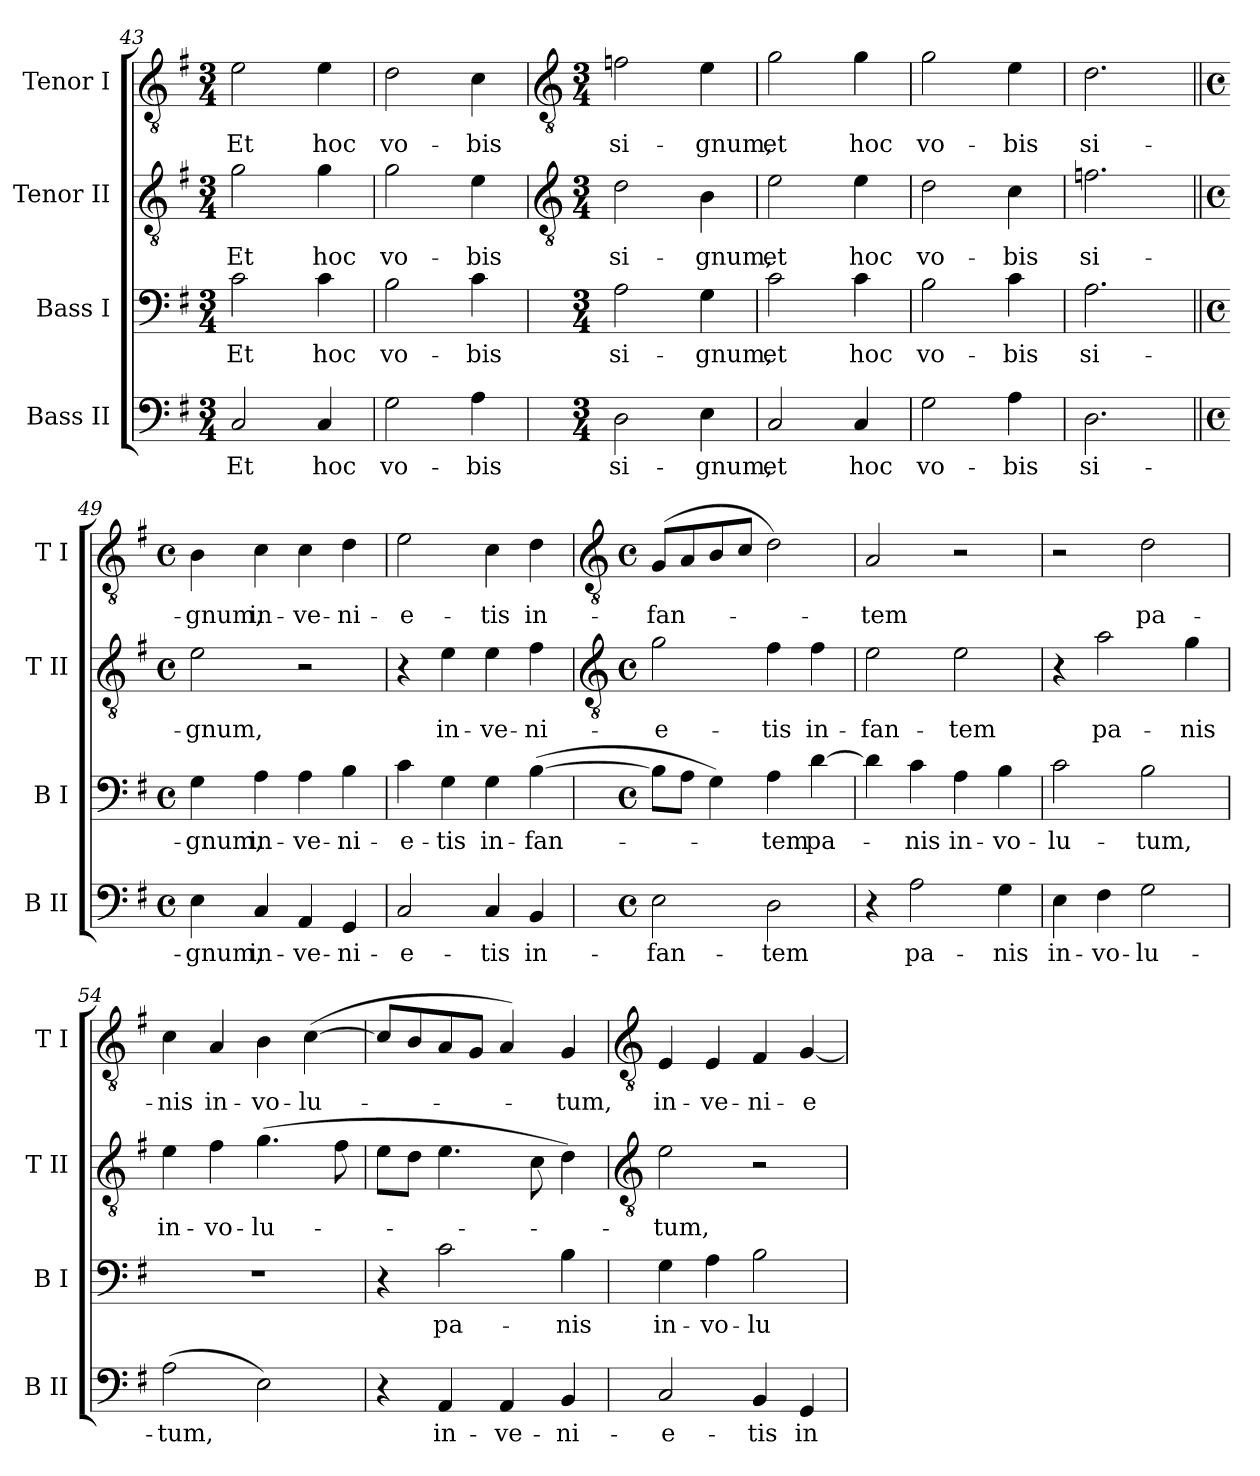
**kern	**text	**kern	**text	**kern	**text	**kern	**text
*part4	*part4	*part3	*part3	*part2	*part2	*part1	*part1
*staff4	*staff4	*staff3	*staff3	*staff2	*staff2	*staff1	*staff1
*I"Bass II	*	*I"Bass I	*	*I"Tenor II	*	*I"Tenor I	*
*I'B II	*	*I'B I	*	*I'T II	*	*I'T I	*
*clefF4	*	*clefF4	*	*clefGv2	*	*clefGv2	*
*k[f#]	*	*k[f#]	*	*k[f#]	*	*k[f#]	*
*G:	*	*G:	*	*G:	*	*G:	*
*M3/4	*	*M3/4	*	*M3/4	*	*M3/4	*
=43	=43	=43	=43	=43	=43	=43	=43
!	!LO:LY:b	!	!LO:LY:b	!	!LO:LY:b	!	!LO:LY:b
2C	Et	2c	Et	2g	Et	2e	Et
!	!LO:LY:b	!	!LO:LY:b	!	!LO:LY:b	!	!LO:LY:b
4C	hoc	4c	hoc	4g	hoc	4e	hoc
=44	=44	=44	=44	=44	=44	=44	=44
!	!LO:LY:b	!	!LO:LY:b	!	!LO:LY:b	!	!LO:LY:b
2G	vo-	2B	vo-	2g	vo-	2d	vo-
!	!LO:LY:b	!	!LO:LY:b	!	!LO:LY:b	!	!LO:LY:b
4A	-bis	4c	-bis	4e	-bis	4c	-bis
!!LO:LB:g=z
=45	=45	=45	=45	=45	=45	=45	=45
*	*	*	*	*clefGv2	*	*clefGv2	*
*M3/4	*	*M3/4	*	*M3/4	*	*M3/4	*
!	!LO:LY:b	!	!LO:LY:b	!	!LO:LY:b	!	!LO:LY:b
2D	si-	2A	si-	2d	si-	2fn	si-
!	!LO:LY:b	!	!LO:LY:b	!	!LO:LY:b	!	!LO:LY:b
4E	-gnum,	4G	-gnum,	4B	-gnum,	4e	-gnum,
=46	=46	=46	=46	=46	=46	=46	=46
!	!LO:LY:b	!	!LO:LY:b	!	!LO:LY:b	!	!LO:LY:b
2C	et	2c	et	2e	et	2g	et
!	!LO:LY:b	!	!LO:LY:b	!	!LO:LY:b	!	!LO:LY:b
4C	hoc	4c	hoc	4e	hoc	4g	hoc
=47	=47	=47	=47	=47	=47	=47	=47
!	!LO:LY:b	!	!LO:LY:b	!	!LO:LY:b	!	!LO:LY:b
2G	vo-	2B	vo-	2d	vo-	2g	vo-
!	!LO:LY:b	!	!LO:LY:b	!	!LO:LY:b	!	!LO:LY:b
4A	-bis	4c	-bis	4c	-bis	4e	-bis
=48	=48	=48	=48	=48	=48	=48	=48
!	!LO:LY:b	!	!LO:LY:b	!	!LO:LY:b	!	!LO:LY:b
2.D	si-	2.A	si-	2.fn	si-	2.d	si-
=49||	=49||	=49||	=49||	=49||	=49||	=49||	=49||
*M4/4	*	*M4/4	*	*M4/4	*	*M4/4	*
*met(c)	*	*met(c)	*	*met(c)	*	*met(c)	*
!	!LO:LY:b	!	!LO:LY:b	!	!LO:LY:b	!	!LO:LY:b
4E	-gnum,	4G	-gnum,	2e	-gnum,	4B	-gnum,
!	!LO:LY:b	!	!LO:LY:b	!	!	!	!LO:LY:b
4C	in-	4A	in-	.	.	4c	in-
!	!LO:LY:b	!	!LO:LY:b	!	!	!	!LO:LY:b
4AA	-ve-	4A	-ve-	2r	.	4c	-ve-
!	!LO:LY:b	!	!LO:LY:b	!	!	!	!LO:LY:b
4GG	-ni-	4B	-ni-	.	.	4d	-ni-
=50	=50	=50	=50	=50	=50	=50	=50
!	!LO:LY:b	!	!LO:LY:b	!	!	!	!LO:LY:b
2C	-e-	4c	-e-	4r	.	2e	-e-
!	!	!	!LO:LY:b	!	!LO:LY:b	!	!
.	.	4G	-tis	4e	in-	.	.
!	!LO:LY:b	!	!LO:LY:b	!	!LO:LY:b	!	!LO:LY:b
4C	-tis	4G	in-	4e	-ve-	4c	-tis
!	!LO:LY:b	!	!LO:LY:b	!	!LO:LY:b	!	!LO:LY:b
4BB	in-	(>[4B	-fan-	4f#	-ni-	4d	in-
!!LO:LB:g=z
=51	=51	=51	=51	=51	=51	=51	=51
*	*	*	*	*clefGv2	*	*clefGv2	*
*M4/4	*	*M4/4	*	*M4/4	*	*M4/4	*
*met(c)	*	*met(c)	*	*met(c)	*	*met(c)	*
!	!LO:LY:b	!	!	!	!LO:LY:b	!	!LO:LY:b
2E	-fan-	8BL]	.	2g	-e-	(<8GL	-fan-
.	.	8AJ	.	.	.	8A	.
.	.	4G)	.	.	.	8B	.
.	.	.	.	.	.	8cJ	.
!	!LO:LY:b	!	!LO:LY:b	!	!LO:LY:b	!	!
2D	-tem	4A	tem	4f#	-tis	2d)	.
!	!	!	!LO:LY:b	!	!LO:LY:b	!	!
.	.	[4d	pa-	4f#	in-	.	.
=52	=52	=52	=52	=52	=52	=52	=52
!	!	!	!	!	!LO:LY:b	!	!LO:LY:b
4r	.	4d]	.	2e	-fan-	2A	tem
!	!LO:LY:b	!	!LO:LY:b	!	!	!	!
2A	pa-	4c	nis	.	.	.	.
!	!	!	!LO:LY:b	!	!LO:LY:b	!	!
.	.	4A	in-	2e	-tem	2r	.
!	!LO:LY:b	!	!LO:LY:b	!	!	!	!
4G	-nis	4B	-vo-	.	.	.	.
=53	=53	=53	=53	=53	=53	=53	=53
!	!LO:LY:b	!	!LO:LY:b	!	!	!	!
4E	in-	2c	-lu-	4r	.	2r	.
!	!LO:LY:b	!	!	!	!LO:LY:b	!	!
4F#	-vo-	.	.	2a	pa-	.	.
!	!LO:LY:b	!	!LO:LY:b	!	!	!	!LO:LY:b
2G	-lu-	2B	-tum,	.	.	2d	pa-
!	!	!	!	!	!LO:LY:b	!	!
.	.	.	.	4g	-nis	.	.
=54	=54	=54	=54	=54	=54	=54	=54
!	!LO:LY:b	!	!	!	!LO:LY:b	!	!LO:LY:b
(>2A	-tum,	1r	.	4e	in-	4c	-nis
!	!	!	!	!	!LO:LY:b	!	!LO:LY:b
.	.	.	.	4f#	-vo-	4A	in-
!	!	!	!	!	!LO:LY:b	!	!LO:LY:b
2E)	.	.	.	(>4.g	-lu-	4B	-vo-
!	!	!	!	!	!	!	!LO:LY:b
.	.	.	.	.	.	(<[4c	-lu-
.	.	.	.	8f#	.	.	.
=55	=55	=55	=55	=55	=55	=55	=55
4r	.	4r	.	8eL	.	8cL]	.
.	.	.	.	8dJ	.	8B	.
!	!LO:LY:b	!	!LO:LY:b	!	!	!	!
4AA	in-	2c	pa-	4.e	.	8A	.
.	.	.	.	.	.	8GJ	.
!	!LO:LY:b	!	!	!	!	!	!
4AA	-ve-	.	.	.	.	4A)	.
.	.	.	.	8c	.	.	.
!	!LO:LY:b	!	!LO:LY:b	!	!	!	!LO:LY:b
4BB	-ni-	4B	-nis	4d)	.	4G	tum,
!!LO:LB:g=z
=56	=56	=56	=56	=56	=56	=56	=56
*	*	*	*	*clefGv2	*	*clefGv2	*
!	!LO:LY:b	!	!LO:LY:b	!	!LO:LY:b	!	!LO:LY:b
2C	-e-	4G	in-	2e	tum,	4E	in-
!	!	!	!LO:LY:b	!	!	!	!LO:LY:b
.	.	4A	-vo-	.	.	4E	-ve-
!	!LO:LY:b	!	!LO:LY:b	!	!	!	!LO:LY:b
4BB	-tis	2B	-lu-	2r	.	4F#	-ni-
!	!LO:LY:b	!	!	!	!	!	!LO:LY:b
4GG	in-	.	.	.	.	[4G	-e-
=	=	=	=	=	=	=	=
*-	*-	*-	*-	*-	*-	*-	*-
